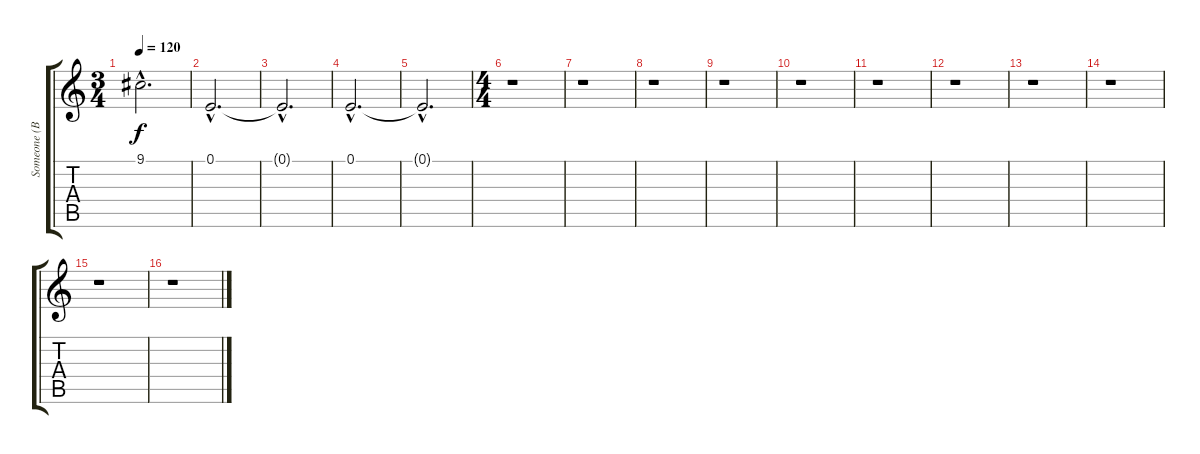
\track ("Someone (Bells)" "Someone (B") {instrument tubularbells}
\staff {score tabs}
\tuning (E4 B3 G3 D3 G2 C2) {hide}
\ts (3 4)
\tempo 120
\clef g2
\ks c
9.1{hac t}.2{d dy f} |
0.1{hac}.2{d} |
0.1{hac t}.2{d} |
0.1{hac}.2{d} |
0.1{hac t}.2{d} |
\ts (4 4)
r.1 |
r.1 |
r.1 |
r.1 |
r.1 |
r.1 |
r.1 |
r.1 |
r.1 |
r.1 |
r.1
